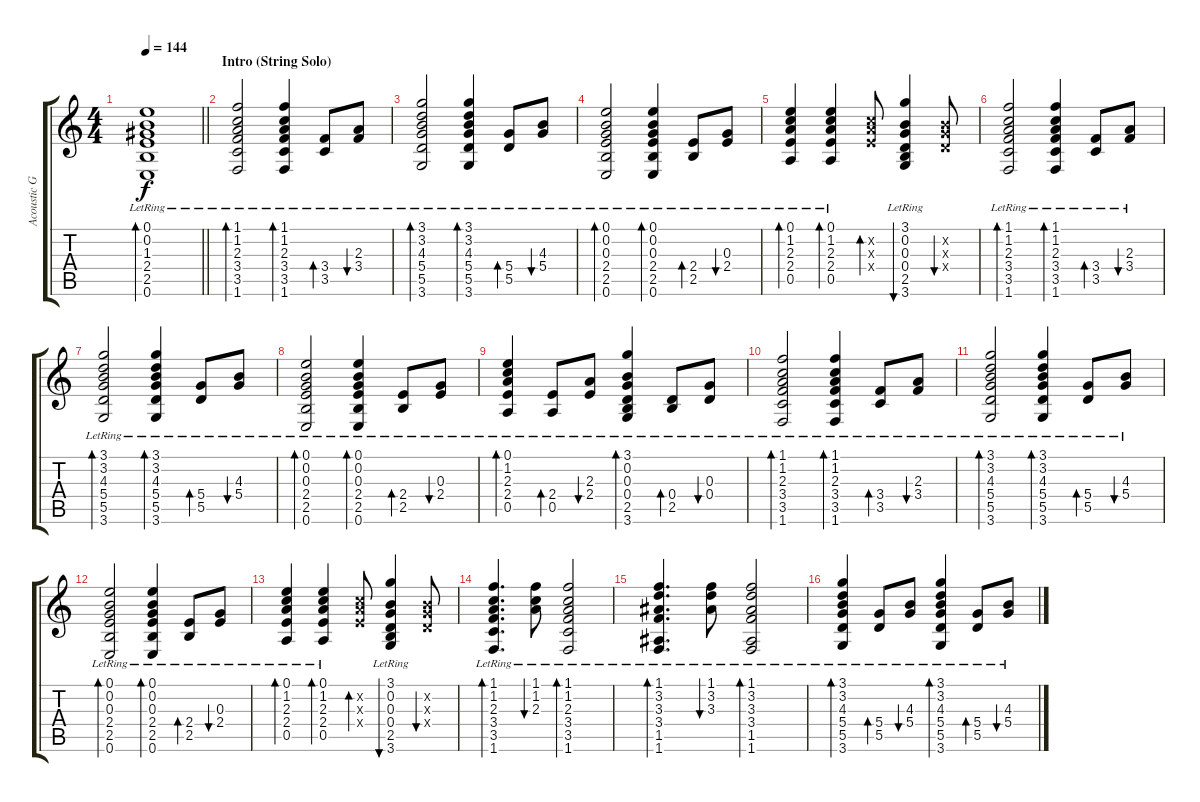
\track ("Acoustic Guitar" "Acoustic G") {instrument acousticguitarsteel}
\staff {score tabs}
\tuning (E4 B3 G3 D3 A2 E2) {hide}
\ts (4 4)
\tempo 144
\clef g2
\barLineRight lightlight
\ks c
(0.1{lr} 0.2{lr} 1.3{lr} 2.4{lr} 2.5{lr} 0.6{lr}).1{bd 120 dy f} |
\section ("" "Intro (String Solo)")
(1.1{lr} 1.2{lr} 2.3{lr} 3.4{lr} 3.5{lr} 1.6{lr}).2{bd 120} (1.1{lr} 1.2{lr} 2.3{lr} 3.4{lr} 3.5{lr} 1.6{lr}).4{bd 30} (3.4{lr} 3.5{lr}).8{bd 30} (2.3{lr} 3.4{lr}).8{bu 30} |
(3.1{lr} 3.2{lr} 4.3{lr} 5.4{lr} 5.5{lr} 3.6{lr}).2{bd 30} (3.1{lr} 3.2{lr} 4.3{lr} 5.4{lr} 5.5{lr} 3.6{lr}).4{bd 30} (5.4{lr} 5.5{lr}).8{bd 30} (4.3{lr} 5.4{lr}).8{bu 30} |
(0.1{lr} 0.2{lr} 0.3{lr} 2.4{lr} 2.5{lr} 0.6{lr}).2{bd 30} (0.1{lr} 0.2{lr} 0.3{lr} 2.4{lr} 2.5{lr} 0.6{lr}).4{bd 30} (2.4{lr} 2.5{lr}).8{bd 30} (0.3{lr} 2.4{lr}).8{bu 30} |
(0.1{lr} 1.2{lr} 2.3{lr} 2.4{lr} 0.5{lr}).4{bd 30} (0.1{lr} 1.2{lr} 2.3{lr} 2.4{lr} 0.5{lr}).4{bd 30} (1.2{x} 2.3{x} 2.4{x}).8{bd 30} (3.1{lr} 0.2{lr} 0.3{lr} 0.4{lr} 2.5{lr} 3.6{lr}).4{bu 30} (0.2{x} 0.3{x} 0.4{x}).8{bu 30} |
(1.1{lr} 1.2{lr} 2.3{lr} 3.4{lr} 3.5{lr} 1.6{lr}).2{bd 30} (1.1{lr} 1.2{lr} 2.3{lr} 3.4{lr} 3.5{lr} 1.6{lr}).4{bd 30} (3.4{lr} 3.5{lr}).8{bd 30} (2.3{lr} 3.4{lr}).8{bu 30} |
(3.1{lr} 3.2{lr} 4.3{lr} 5.4{lr} 5.5{lr} 3.6{lr}).2{bd 30} (3.1{lr} 3.2{lr} 4.3{lr} 5.4{lr} 5.5{lr} 3.6{lr}).4{bd 30} (5.4{lr} 5.5{lr}).8{bd 30} (4.3{lr} 5.4{lr}).8{bu 30} |
(0.1{lr} 0.2{lr} 0.3{lr} 2.4{lr} 2.5{lr} 0.6{lr}).2{bd 30} (0.1{lr} 0.2{lr} 0.3{lr} 2.4{lr} 2.5{lr} 0.6{lr}).4{bd 30} (2.4{lr} 2.5{lr}).8{bd 30} (0.3{lr} 2.4{lr}).8{bu 30} |
(0.1{lr} 1.2{lr} 2.3{lr} 2.4{lr} 0.5{lr}).4{bd 60} (2.4{lr} 0.5{lr}).8{bd 30} (2.3{lr} 2.4{lr}).8{bu 30} (3.1{lr} 0.2{lr} 0.3{lr} 0.4{lr} 2.5{lr} 3.6{lr}).4{bd 60} (0.4{lr} 2.5{lr}).8{bd 30} (0.3{lr} 0.4{lr}).8{bu 30} |
(1.1{lr} 1.2{lr} 2.3{lr} 3.4{lr} 3.5{lr} 1.6{lr}).2{bd 120} (1.1{lr} 1.2{lr} 2.3{lr} 3.4{lr} 3.5{lr} 1.6{lr}).4{bd 30} (3.4{lr} 3.5{lr}).8{bd 30} (2.3{lr} 3.4{lr}).8{bu 30} |
(3.1{lr} 3.2{lr} 4.3{lr} 5.4{lr} 5.5{lr} 3.6{lr}).2{bd 30} (3.1{lr} 3.2{lr} 4.3{lr} 5.4{lr} 5.5{lr} 3.6{lr}).4{bd 30} (5.4{lr} 5.5{lr}).8{bd 30} (4.3{lr} 5.4{lr}).8{bu 30} |
(0.1{lr} 0.2{lr} 0.3{lr} 2.4{lr} 2.5{lr} 0.6{lr}).2{bd 30} (0.1{lr} 0.2{lr} 0.3{lr} 2.4{lr} 2.5{lr} 0.6{lr}).4{bd 30} (2.4{lr} 2.5{lr}).8{bd 30} (0.3{lr} 2.4{lr}).8{bu 30} |
(0.1{lr} 1.2{lr} 2.3{lr} 2.4{lr} 0.5{lr}).4{bd 30} (0.1{lr} 1.2{lr} 2.3{lr} 2.4{lr} 0.5{lr}).4{bd 30} (1.2{x} 2.3{x} 2.4{x}).8{bd 30} (3.1{lr} 0.2{lr} 0.3{lr} 0.4{lr} 2.5{lr} 3.6{lr}).4{bu 30} (0.2{x} 0.3{x} 0.4{x}).8{bu 30} |
(1.1{lr} 1.2{lr} 2.3{lr} 3.4{lr} 3.5{lr} 1.6{lr}).4{d bd 30} (1.1{lr} 1.2{lr} 2.3{lr}).8{bu 30} (1.1{lr} 1.2{lr} 2.3{lr} 3.4{lr} 3.5{lr} 1.6{lr}).2{bd 30} |
(1.1{lr} 3.2{lr} 3.3{lr} 3.4{lr} 1.5{lr} 1.6{lr}).4{d bd 30} (1.1{lr} 3.2{lr} 3.3{lr}).8{bu 30} (1.1{lr} 3.2{lr} 3.3{lr} 3.4{lr} 1.5{lr} 1.6{lr}).2{bd 30} |
(3.1{lr} 3.2{lr} 4.3{lr} 5.4{lr} 5.5{lr} 3.6{lr}).4{bd 30} (5.4{lr} 5.5{lr}).8{bd 30} (4.3{lr} 5.4{lr}).8{bu 30} (3.1{lr} 3.2{lr} 4.3{lr} 5.4{lr} 5.5{lr} 3.6{lr}).4{bd 30} (5.4{lr} 5.5{lr}).8{bd 30} (4.3{lr} 5.4{lr}).8{bu 30}
